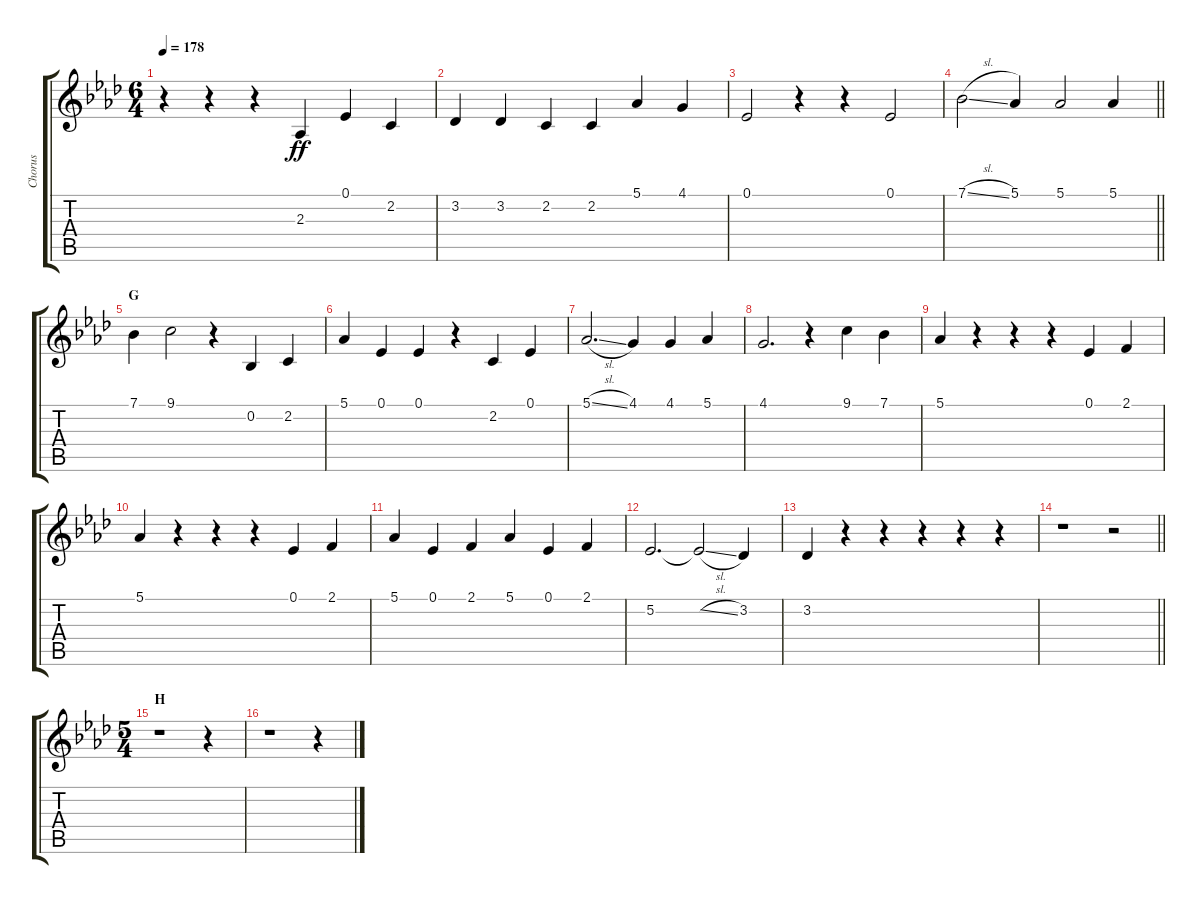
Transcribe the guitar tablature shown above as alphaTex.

\track ("Chorus" "Chorus") {instrument voiceoohs}
\staff {score tabs}
\tuning (Eb4 Bb3 Gb3 Db3 Ab2 Db2) {hide}
\ts (6 4)
\tempo 178
\clef g2
\ks ab
r.4{dy ff} r.4 r.4 2.3.4 0.1.4 2.2.4 |
3.2.4 3.2.4 2.2.4 2.2.4 5.1.4 4.1.4 |
0.1.2 r.4 r.4 0.1.2 |
\barLineRight lightlight
7.1{sl}.2 5.1.4 5.1.2 5.1.4 |
\section ("" "G")
7.1.4 9.1.2 r.4 0.2.4 2.2.4 |
5.1.4 0.1.4 0.1.4 r.4 2.2.4 0.1.4 |
5.1{sl}.2{d} 4.1.4 4.1.4 5.1.4 |
4.1.2{d} r.4 9.1.4 7.1.4 |
5.1.4 r.4 r.4 r.4 0.1.4 2.1.4 |
5.1.4 r.4 r.4 r.4 0.1.4 2.1.4 |
5.1.4 0.1.4 2.1.4 5.1.4 0.1.4 2.1.4 |
5.2.2{d} 5.2{sl t}.2 3.2.4 |
3.2.4 r.4 r.4 r.4 r.4 r.4 |
\barLineRight lightlight
r.1 r.2 |
\ts (5 4)
\section ("" "H")
r.1 r.4 |
r.1 r.4
